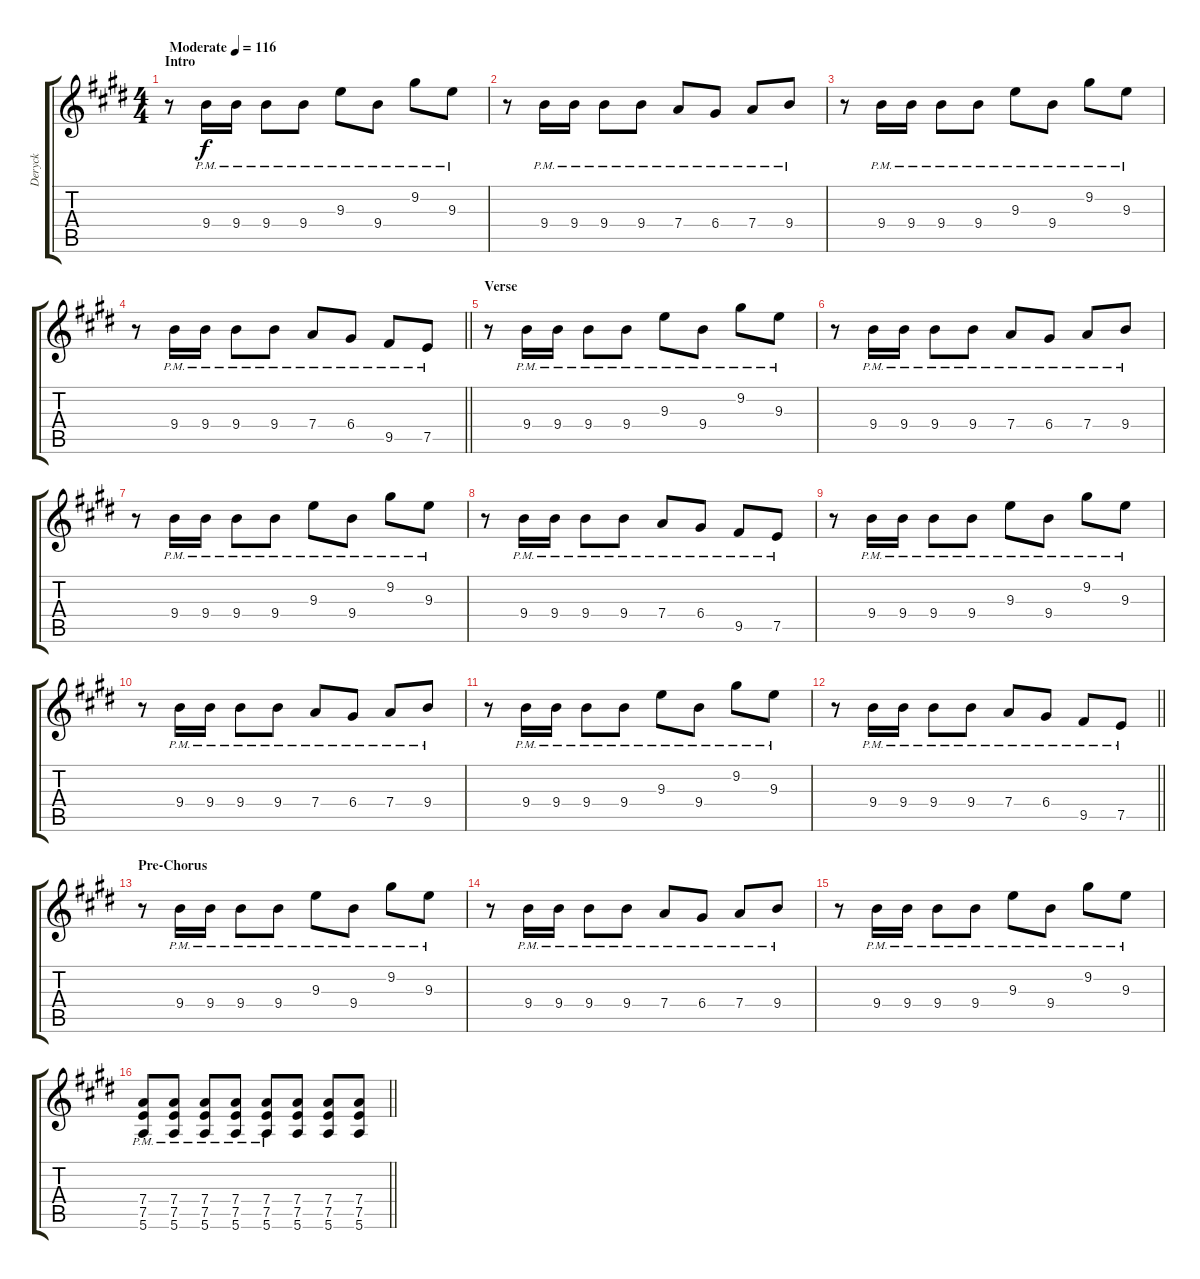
\track ("Deryck" "Deryck") {instrument overdrivenguitar}
\staff {score tabs}
\tuning (E4 B3 G3 D3 A2 E2) {hide}
\ts (4 4)
\section ("" "Intro")
\tempo (116 "Moderate")
\clef g2
\ks e
r.8{dy f instrument electricguitarjazz} 9.4{pm}.16 9.4{pm}.16 9.4{pm}.8 9.4{pm}.8 9.3{pm}.8 9.4{pm}.8 9.2{pm}.8 9.3{pm}.8 |
r.8 9.4{pm}.16 9.4{pm}.16 9.4{pm}.8 9.4{pm}.8 7.4{pm}.8 6.4{pm}.8 7.4{pm}.8 9.4{pm}.8 |
r.8 9.4{pm}.16 9.4{pm}.16 9.4{pm}.8 9.4{pm}.8 9.3{pm}.8 9.4{pm}.8 9.2{pm}.8 9.3{pm}.8 |
\barLineRight lightlight
r.8 9.4{pm}.16 9.4{pm}.16 9.4{pm}.8 9.4{pm}.8 7.4{pm}.8 6.4{pm}.8 9.5{pm}.8 7.5{pm}.8 |
\section ("" "Verse")
r.8 9.4{pm}.16 9.4{pm}.16 9.4{pm}.8 9.4{pm}.8 9.3{pm}.8 9.4{pm}.8 9.2{pm}.8 9.3{pm}.8 |
r.8 9.4{pm}.16 9.4{pm}.16 9.4{pm}.8 9.4{pm}.8 7.4{pm}.8 6.4{pm}.8 7.4{pm}.8 9.4{pm}.8 |
r.8 9.4{pm}.16 9.4{pm}.16 9.4{pm}.8 9.4{pm}.8 9.3{pm}.8 9.4{pm}.8 9.2{pm}.8 9.3{pm}.8 |
r.8 9.4{pm}.16 9.4{pm}.16 9.4{pm}.8 9.4{pm}.8 7.4{pm}.8 6.4{pm}.8 9.5{pm}.8 7.5{pm}.8 |
r.8 9.4{pm}.16 9.4{pm}.16 9.4{pm}.8 9.4{pm}.8 9.3{pm}.8 9.4{pm}.8 9.2{pm}.8 9.3{pm}.8 |
r.8 9.4{pm}.16 9.4{pm}.16 9.4{pm}.8 9.4{pm}.8 7.4{pm}.8 6.4{pm}.8 7.4{pm}.8 9.4{pm}.8 |
r.8 9.4{pm}.16 9.4{pm}.16 9.4{pm}.8 9.4{pm}.8 9.3{pm}.8 9.4{pm}.8 9.2{pm}.8 9.3{pm}.8 |
\barLineRight lightlight
r.8 9.4{pm}.16 9.4{pm}.16 9.4{pm}.8 9.4{pm}.8 7.4{pm}.8 6.4{pm}.8 9.5{pm}.8 7.5{pm}.8 |
\section ("" "Pre-Chorus")
r.8 9.4{pm}.16 9.4{pm}.16 9.4{pm}.8 9.4{pm}.8 9.3{pm}.8 9.4{pm}.8 9.2{pm}.8 9.3{pm}.8 |
r.8 9.4{pm}.16 9.4{pm}.16 9.4{pm}.8 9.4{pm}.8 7.4{pm}.8 6.4{pm}.8 7.4{pm}.8 9.4{pm}.8 |
r.8 9.4{pm}.16 9.4{pm}.16 9.4{pm}.8 9.4{pm}.8 9.3{pm}.8 9.4{pm}.8 9.2{pm}.8 9.3{pm}.8 |
\barLineRight lightlight
(7.4{pm} 7.5{pm} 5.6{pm}).8{instrument overdrivenguitar} (7.4{pm} 7.5{pm} 5.6{pm}).8 (7.4{pm} 7.5{pm} 5.6{pm}).8 (7.4{pm} 7.5{pm} 5.6{pm}).8 (7.4{pm} 7.5{pm} 5.6{pm}).8 (7.4 7.5 5.6).8 (7.4 7.5 5.6).8 (7.4 7.5 5.6).8
